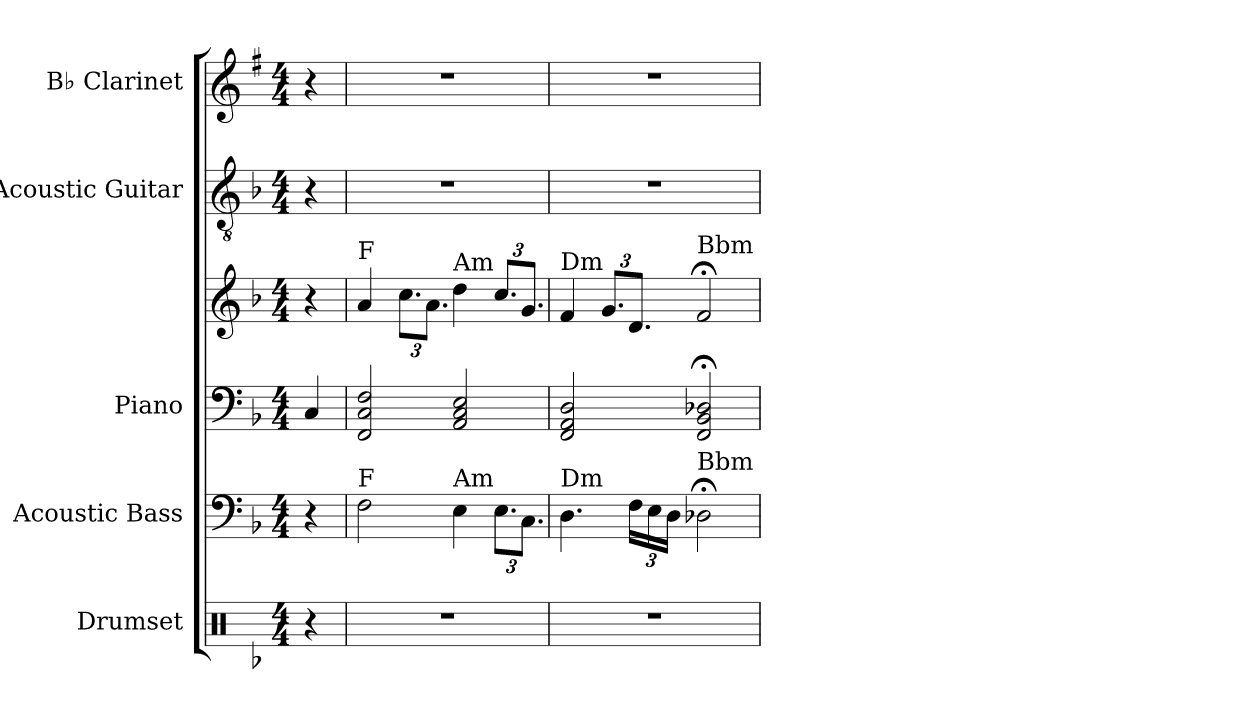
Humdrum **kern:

**kern	**kern	**kern	**kern	**kern	**kern
*part5	*part4	*part3	*part3	*part2	*part1
*staff6	*staff5	*staff4	*staff3	*staff2	*staff1
*I"Drumset	*I"Acoustic Bass	*I"Piano	*	*I"Acoustic Guitar	*I"B♭ Clarinet
*I'D. Set	*I'Bass	*I'Pno.	*	*I'Guit.	*I'B♭ Cl.
*clefX	*clefF4	*clefF4	*clefG2	*clefGv2	*clefG2
*	*ITrd7c12	*	*	*	*ITrd1c2
*k[b-]	*k[b-]	*k[b-]	*k[b-]	*k[b-]	*k[b-]
*M4/4	*M4/4	*M4/4	*M4/4	*M4/4	*M4/4
*MM60	*MM60	*MM60	*MM60	*MM60	*MM60
=1	=1	=1	=1	=1	=1
4r	4r	4C/	4r	4r	4r
=2	=2	=2	=2	=2	=2
!	!	!	!LO:TX:a:t=F	!	!
!	!LO:TX:a:t=F	!	!	!	!
1r	2FF\	2FF/ 2C/ 2F/	4a/	1r	1r
*	*	*	*Xbrackettup	*	*
.	.	.	12.cc\L	.	.
.	.	.	12.a\J	.	.
!	!	!	!LO:TX:a:t=Am	!	!
!	!LO:TX:a:t=Am	!	!	!	!
.	4EE\	2AA/ 2C/ 2E/	4dd\	.	.
*	*Xbrackettup	*	*	*	*
.	12.EE\L	.	12.cc/L	.	.
.	12.CC\J	.	12.g/J	.	.
=3	=3	=3	=3	=3	=3
!	!	!	!LO:TX:a:t=Dm	!	!
!	!LO:TX:a:t=Dm	!	!	!	!
1r	4.DD\	2FF/ 2AA/ 2D/	4f/	1r	1r
.	.	.	12.g/L	.	.
.	24FF\LL	.	12.d/J	.	.
.	24EE\	.	.	.	.
.	24DD\JJ	.	.	.	.
!	!	!	!LO:TX:a:t=Bbm	!	!
!	!LO:TX:a:t=Bbm	!	!	!	!
.	2DD-X;<\	2FF/;< 2BB-/;< 2D-X/;<	2f;</	.	.
=	=	=	=	=	=
*-	*-	*-	*-	*-	*-
